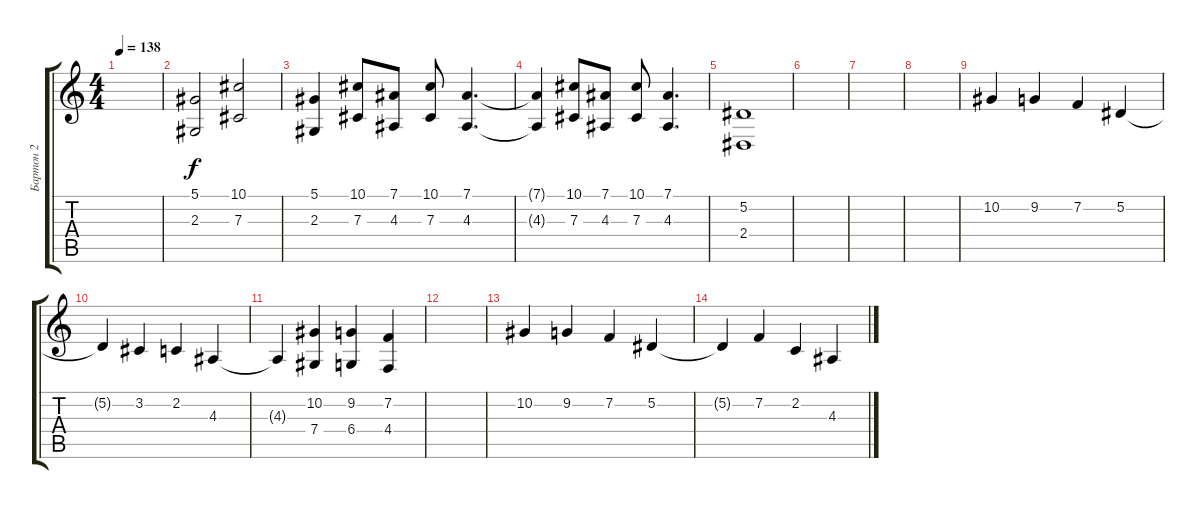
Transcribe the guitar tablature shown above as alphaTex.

\track ("Бартон 2" "Бартон 2") {instrument whistle}
\staff {score tabs}
\tuning (Eb4 Bb3 Gb3 Db3 Ab2 Eb2) {hide}
\ts (4 4)
\tempo 138
\clef g2
\ks c
|
(5.1 2.3).2 (10.1 7.3).2 |
(5.1 2.3).4 (10.1 7.3).8 (7.1 4.3).8 (10.1 7.3).8 (7.1 4.3).4{d} |
(7.1{t} 4.3{t}).4 (10.1 7.3).8 (7.1 4.3).8 (10.1 7.3).8 (7.1 4.3).4{d} |
(5.2 2.4).1 |
|
|
|
10.2.4{instrument lead1square} 9.2.4 7.2.4 5.2.4 |
5.2{t}.4 3.2.4 2.2.4 4.3.4 |
4.3{t}.4 (10.2 7.4).4 (9.2 6.4).4 (7.2 4.4).4 |
|
10.2.4 9.2.4 7.2.4 5.2.4 |
5.2{t}.4 7.2.4 2.2.4 4.3.4
